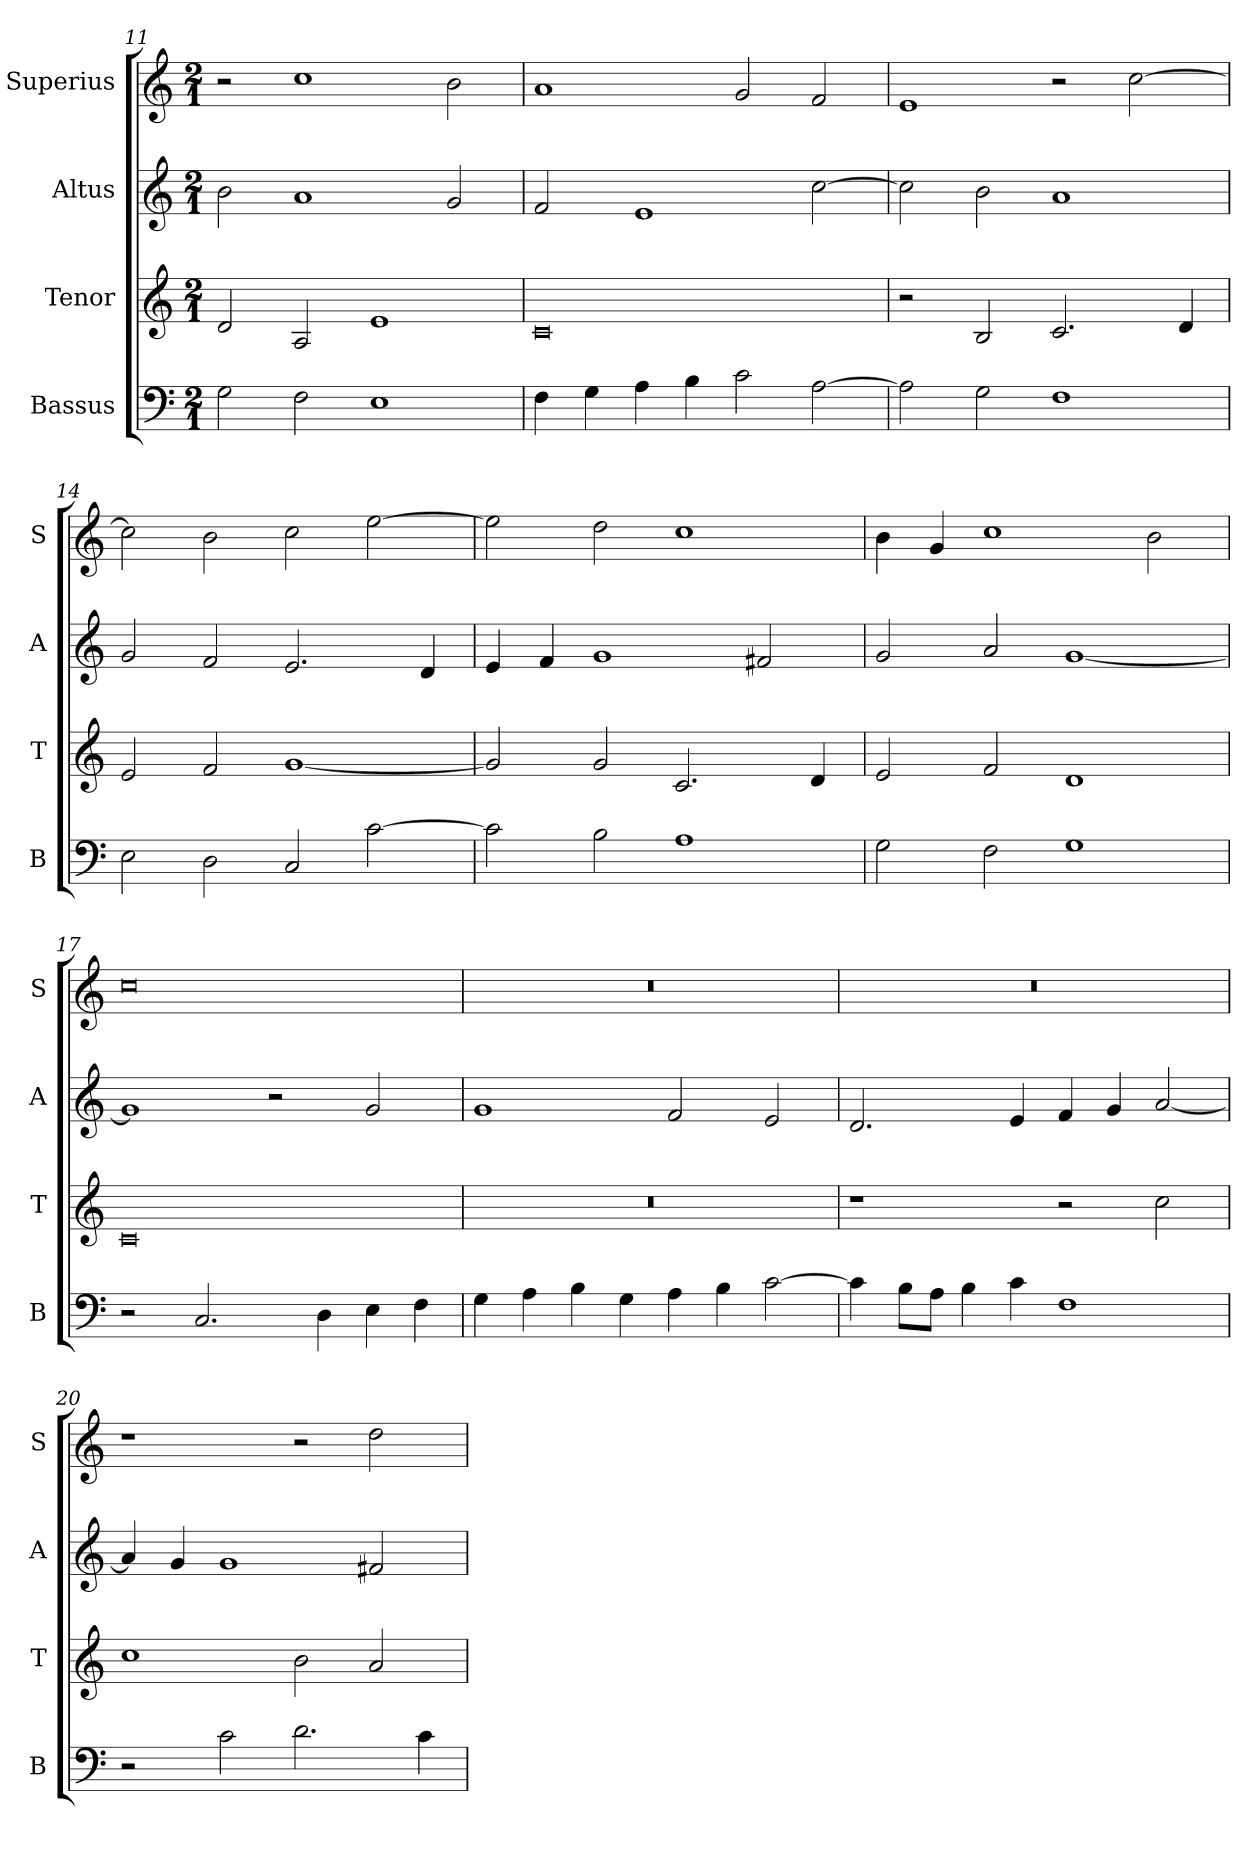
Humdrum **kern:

**kern	**kern	**kern	**kern
*part4	*part3	*part2	*part1
*staff4	*staff3	*staff2	*staff1
*I"Bassus	*I"Tenor	*I"Altus	*I"Superius
*I'B	*I'T	*I'A	*I'S
*clefF4	*clefG2	*clefG2	*clefG2
*k[]	*k[]	*k[]	*k[]
*C:	*C:	*C:	*C:
*M2/1	*M2/1	*M2/1	*M2/1
=11	=11	=11	=11
2G	2d	2b	2r
2F	2A	1a	1cc
1E	1e	.	.
.	.	2g	2b
=12	=12	=12	=12
4F	0c	2f	1a
4G	.	.	.
4A	.	1e	.
4B	.	.	.
2c	.	.	2g
[2A	.	[2cc	2f
=13	=13	=13	=13
2A]	2r	2cc]	1e
2G	2B	2b	.
1F	2.c	1a	2r
.	.	.	[2cc
.	4d	.	.
=14	=14	=14	=14
2E	2e	2g	2cc]
2D	2f	2f	2b
2C	[1g	2.e	2cc
[2c	.	.	[2ee
.	.	4d	.
=15	=15	=15	=15
2c]	2g]	4e	2ee]
.	.	4f	.
2B	2g	1g	2dd
1A	2.c	.	1cc
.	.	2f#X	.
.	4d	.	.
=16	=16	=16	=16
2G	2e	2g	4b
.	.	.	4g
2F	2f	2a	1cc
1G	1d	[1g	.
.	.	.	2b
=17	=17	=17	=17
2r	0c	1g]	0cc
2.C	.	.	.
.	.	2r	.
4D	.	.	.
4E	.	2g	.
4F	.	.	.
=18	=18	=18	=18
4G	0r	1g	0r
4A	.	.	.
4B	.	.	.
4G	.	.	.
4A	.	2f	.
4B	.	.	.
[2c	.	2e	.
=19	=19	=19	=19
4c]	1r	2.d	0r
8BL	.	.	.
8AJ	.	.	.
4B	.	.	.
4c	.	4e	.
1F	2r	4f	.
.	.	4g	.
.	2cc	[2a	.
=20	=20	=20	=20
2r	1cc	4a]	1r
.	.	4g	.
2c	.	1g	.
2.d	2b	.	2r
.	2a	2f#X	2dd
4c	.	.	.
=	=	=	=
*-	*-	*-	*-
